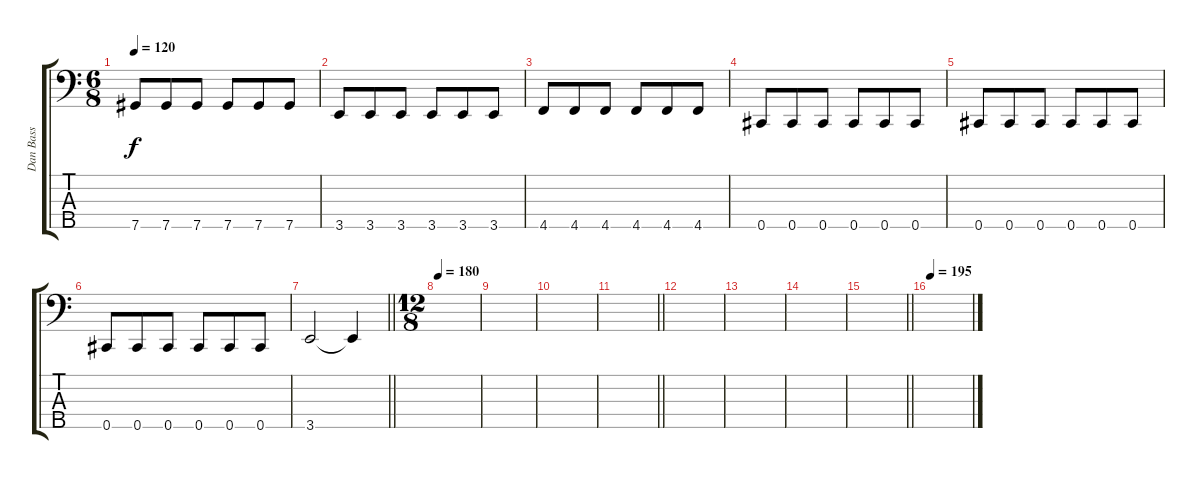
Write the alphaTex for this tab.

\track ("Dan Bass" "Dan Bass") {instrument electricbassfinger}
\staff {score tabs}
\tuning (A2 E2 B1 Gb1 Db1) {hide}
\ts (6 8)
\tempo 120
\clef f4
\ks c
7.5.8{dy f} 7.5.8 7.5.8 7.5.8 7.5.8 7.5.8 |
3.5.8 3.5.8 3.5.8 3.5.8 3.5.8 3.5.8 |
4.5.8 4.5.8 4.5.8 4.5.8 4.5.8 4.5.8 |
0.5.8 0.5.8 0.5.8 0.5.8 0.5.8 0.5.8 |
0.5.8 0.5.8 0.5.8 0.5.8 0.5.8 0.5.8 |
0.5.8 0.5.8 0.5.8 0.5.8 0.5.8 0.5.8 |
\barLineRight lightlight
3.5.2 3.5{t}.4 |
\ts (12 8)
\tempo 180
|
|
|
\barLineRight lightlight
|
|
|
|
\barLineRight lightlight
|
\tempo 195
